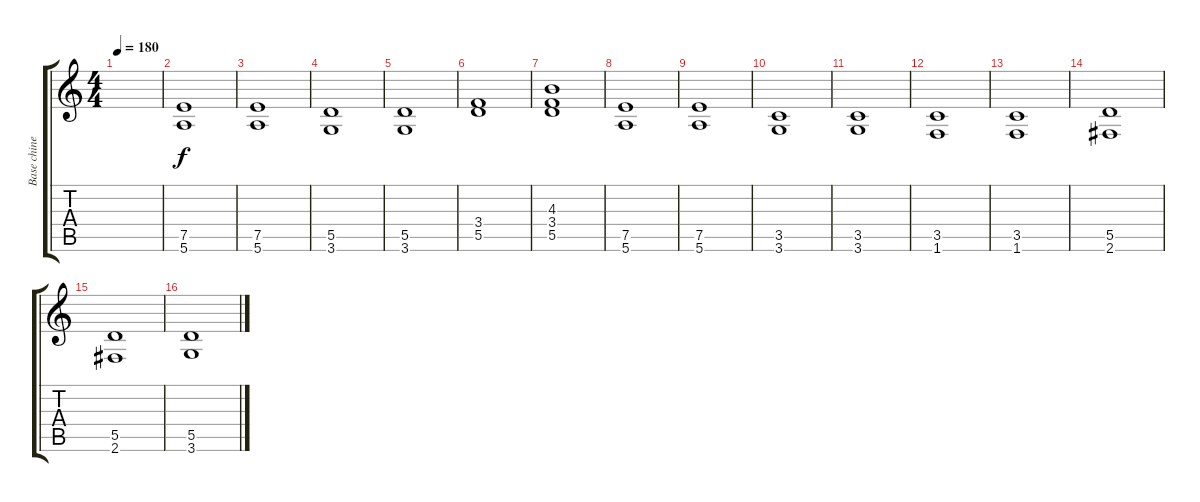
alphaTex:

\track ("Base chinelona" "Base chine") {instrument distortionguitar}
\staff {score tabs}
\tuning (E4 B3 G3 D3 A2 E2) {hide}
\ts (4 4)
\tempo 180
\clef g2
\ks c
|
(7.5 5.6).1 |
(7.5 5.6).1 |
(5.5 3.6).1 |
(5.5 3.6).1 |
(3.4 5.5).1 |
(4.3 3.4 5.5).1 |
(7.5 5.6).1 |
(7.5 5.6).1 |
(3.5 3.6).1 |
(3.5 3.6).1 |
(3.5 1.6).1 |
(3.5 1.6).1 |
(5.5 2.6).1 |
(5.5 2.6).1 |
(5.5 3.6).1
